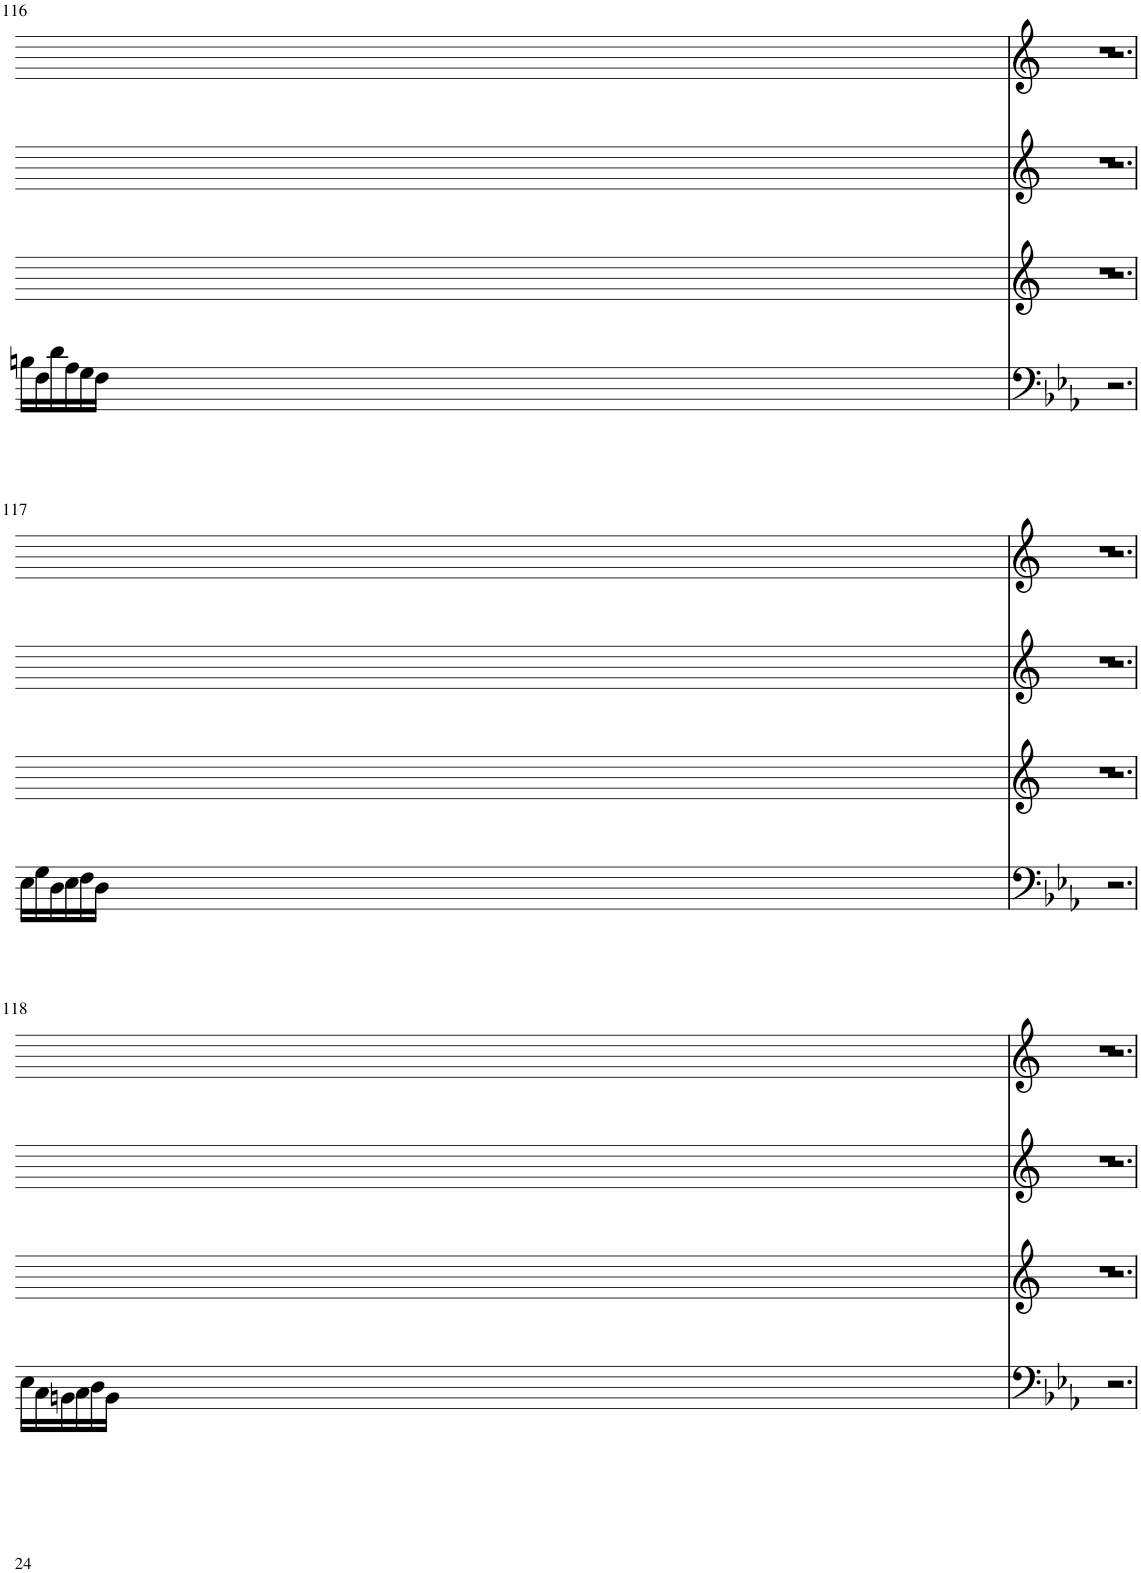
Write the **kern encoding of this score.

**kern	**kern	**kern	**kern
*part4	*part3	*part2	*part1
*staff4	*staff3	*staff2	*staff1
*I"Violoncello	*I"unbenannt	*I"Violoncello	*I"Violoncello
*I'Vc	*	*I'Vc	*I'Vc
!!LO:PB:g=z
*clefF4	*clefG2	*clefG2	*clefG2
*k[b-e-a-]	*k[]	*k[]	*k[]
*M3/8	*	*	*
=116	=116	=116	=116
*^	*	*	*
4.ryy	16Bn\LL	1r	1r	1r
.	16F\	.	.	.
.	16d\	.	.	.
.	16A-\	.	.	.
.	16G\	.	.	.
.	16F\JJ	.	.	.
!LO:N:vis=2.	!	!	!	!
8%5r	2ryy	.	.	.
.	8ryy	.	.	.
!	!	!LO:N:vis=2.	!LO:N:vis=2.	!LO:N:vis=2.
2ryy	2ryy	8%5r	8%5r	8%5r
8ryy	8ryy	.	.	.
!!LO:LB:g=z
=117	=117	=117	=117	=117
4.ryy	16E-\LL	1r	1r	1r
.	16G\	.	.	.
.	16D\	.	.	.
.	16E-\	.	.	.
.	16F\	.	.	.
.	16D\JJ	.	.	.
!LO:N:vis=2.	!	!	!	!
8%5r	2ryy	.	.	.
.	8ryy	.	.	.
!	!	!LO:N:vis=2.	!LO:N:vis=2.	!LO:N:vis=2.
2ryy	2ryy	8%5r	8%5r	8%5r
8ryy	8ryy	.	.	.
!!LO:LB:g=z
=118	=118	=118	=118	=118
4.ryy	16E-\LL	1r	1r	1r
.	16C\	.	.	.
.	16BBn\	.	.	.
.	16C\	.	.	.
.	16D\	.	.	.
.	16BB\JJ	.	.	.
!LO:N:vis=2.	!	!	!	!
8%5r	2ryy	.	.	.
.	8ryy	.	.	.
!	!	!LO:N:vis=2.	!LO:N:vis=2.	!LO:N:vis=2.
2ryy	2ryy	8%5r	8%5r	8%5r
8ryy	8ryy	.	.	.
*v	*v	*	*	*
=	=	=	=
*-	*-	*-	*-
